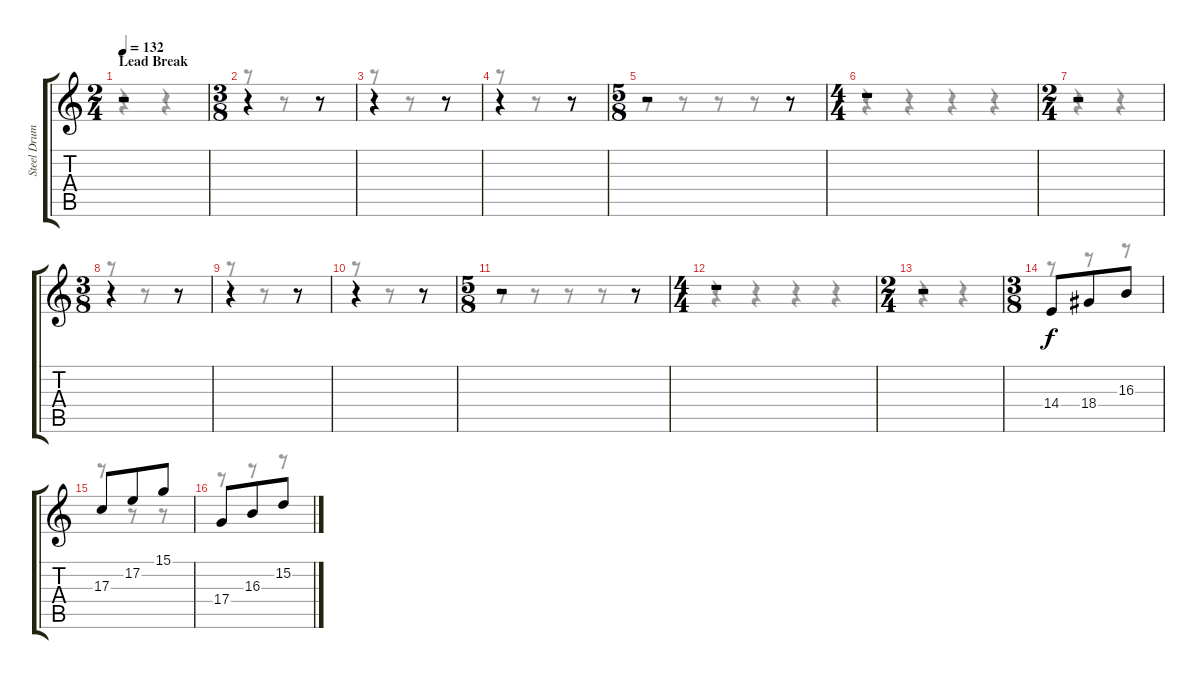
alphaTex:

\track ("Steel Drums" "Steel Drum") {instrument steeldrums}
\staff {score tabs}
\tuning (E4 B3 G3 D3 A2 E2) {hide}
\voice
\ts (2 4)
\section ("" "Lead Break")
\tempo 132
\clef g2
\ks c
r.2{dy fff} |
\ts (3 8)
r.4 r.8 |
r.4 r.8 |
r.4 r.8 |
\ts (5 8)
r.2 r.8 |
\ts (4 4)
r.1 |
\ts (2 4)
r.2 |
\ts (3 8)
r.4 r.8 |
r.4 r.8 |
r.4 r.8 |
\ts (5 8)
r.2 r.8 |
\ts (4 4)
r.1 |
\ts (2 4)
r.2 |
\ts (3 8)
14.4.8{dy f} 18.4.8 16.3.8 |
17.3.8 17.2.8 15.1.8 |
17.4.8 16.3.8 15.2.8
\voice
\clef g2
\ottava regular
\simile none
\ks c
r.4{dy f} r.4 |
r.8 r.8 r.8 |
r.8 r.8 r.8 |
r.8 r.8 r.8 |
r.8 r.8 r.8 r.8 r.8 |
r.4 r.4 r.4 r.4 |
r.4 r.4 |
r.8 r.8 r.8 |
r.8 r.8 r.8 |
r.8 r.8 r.8 |
r.8 r.8 r.8 r.8 r.8 |
r.4 r.4 r.4 r.4 |
r.4 r.4 |
r.8 r.8 r.8 |
r.8 r.8 r.8 |
r.8 r.8 r.8
